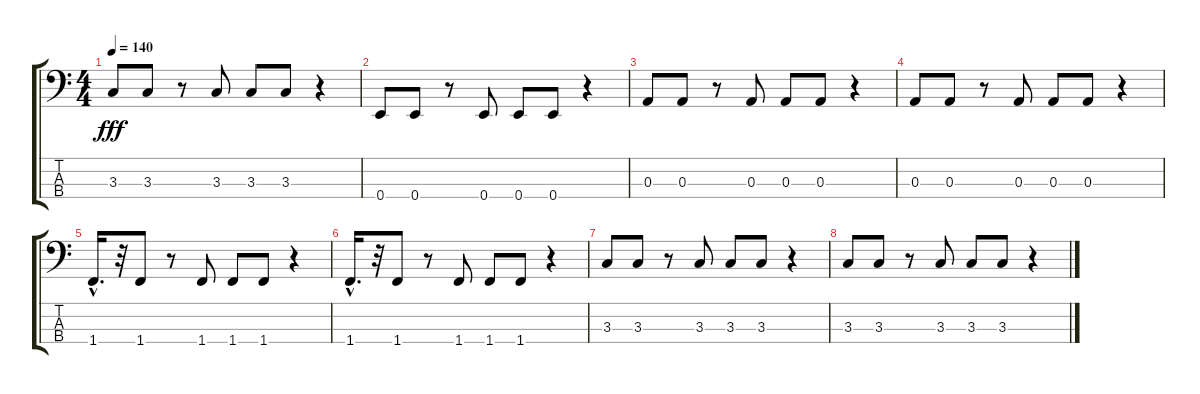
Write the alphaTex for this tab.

\track "" {instrument slapbass1}
\staff {score tabs}
\tuning (G2 D2 A1 E1) {hide}
\ts (4 4)
\tempo 140
\clef f4
\ks c
3.3.8{dy fff} 3.3.8 r.8 3.3.8 3.3.8 3.3.8 r.4 |
0.4.8 0.4.8 r.8 0.4.8 0.4.8 0.4.8 r.4 |
0.3.8 0.3.8 r.8 0.3.8 0.3.8 0.3.8 r.4 |
0.3.8 0.3.8 r.8 0.3.8 0.3.8 0.3.8 r.4 |
1.4{hac}.16{d} r.32 1.4.8 r.8 1.4.8 1.4.8 1.4.8 r.4 |
1.4{hac}.16{d} r.32 1.4.8 r.8 1.4.8 1.4.8 1.4.8 r.4 |
3.3.8 3.3.8 r.8 3.3.8 3.3.8 3.3.8 r.4 |
3.3.8 3.3.8 r.8 3.3.8 3.3.8 3.3.8 r.4
